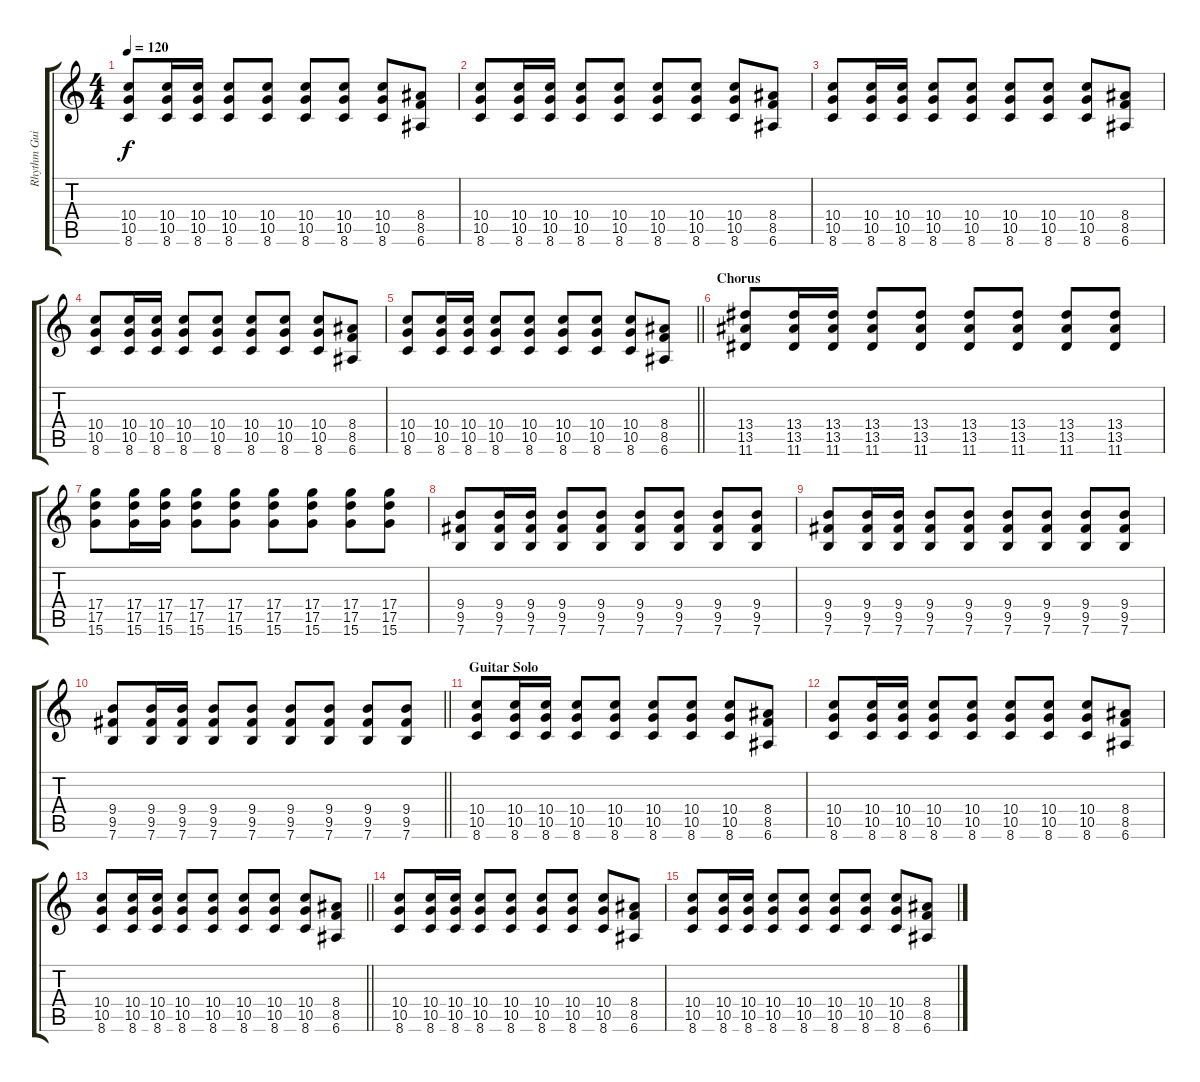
\track ("Rhythm Guitar" "Rhythm Gui") {instrument overdrivenguitar}
\staff {score tabs}
\tuning (E4 B3 G3 D3 A2 E2) {hide}
\ts (4 4)
\tempo 120
\clef g2
\ks c
(10.4 10.5 8.6).8{dy f} (10.4 10.5 8.6).16 (10.4 10.5 8.6).16 (10.4 10.5 8.6).8 (10.4 10.5 8.6).8 (10.4 10.5 8.6).8 (10.4 10.5 8.6).8 (10.4 10.5 8.6).8 (8.4 8.5 6.6).8 |
(10.4 10.5 8.6).8 (10.4 10.5 8.6).16 (10.4 10.5 8.6).16 (10.4 10.5 8.6).8 (10.4 10.5 8.6).8 (10.4 10.5 8.6).8 (10.4 10.5 8.6).8 (10.4 10.5 8.6).8 (8.4 8.5 6.6).8 |
(10.4 10.5 8.6).8 (10.4 10.5 8.6).16 (10.4 10.5 8.6).16 (10.4 10.5 8.6).8 (10.4 10.5 8.6).8 (10.4 10.5 8.6).8 (10.4 10.5 8.6).8 (10.4 10.5 8.6).8 (8.4 8.5 6.6).8 |
(10.4 10.5 8.6).8 (10.4 10.5 8.6).16 (10.4 10.5 8.6).16 (10.4 10.5 8.6).8 (10.4 10.5 8.6).8 (10.4 10.5 8.6).8 (10.4 10.5 8.6).8 (10.4 10.5 8.6).8 (8.4 8.5 6.6).8 |
\barLineRight lightlight
(10.4 10.5 8.6).8 (10.4 10.5 8.6).16 (10.4 10.5 8.6).16 (10.4 10.5 8.6).8 (10.4 10.5 8.6).8 (10.4 10.5 8.6).8 (10.4 10.5 8.6).8 (10.4 10.5 8.6).8 (8.4 8.5 6.6).8 |
\section ("" "Chorus")
(13.4 13.5 11.6).8 (13.4 13.5 11.6).16 (13.4 13.5 11.6).16 (13.4 13.5 11.6).8 (13.4 13.5 11.6).8 (13.4 13.5 11.6).8 (13.4 13.5 11.6).8 (13.4 13.5 11.6).8 (13.4 13.5 11.6).8 |
(17.4 17.5 15.6).8 (17.4 17.5 15.6).16 (17.4 17.5 15.6).16 (17.4 17.5 15.6).8 (17.4 17.5 15.6).8 (17.4 17.5 15.6).8 (17.4 17.5 15.6).8 (17.4 17.5 15.6).8 (17.4 17.5 15.6).8 |
(9.4 9.5 7.6).8 (9.4 9.5 7.6).16 (9.4 9.5 7.6).16 (9.4 9.5 7.6).8 (9.4 9.5 7.6).8 (9.4 9.5 7.6).8 (9.4 9.5 7.6).8 (9.4 9.5 7.6).8 (9.4 9.5 7.6).8 |
(9.4 9.5 7.6).8 (9.4 9.5 7.6).16 (9.4 9.5 7.6).16 (9.4 9.5 7.6).8 (9.4 9.5 7.6).8 (9.4 9.5 7.6).8 (9.4 9.5 7.6).8 (9.4 9.5 7.6).8 (9.4 9.5 7.6).8 |
\barLineRight lightlight
(9.4 9.5 7.6).8 (9.4 9.5 7.6).16 (9.4 9.5 7.6).16 (9.4 9.5 7.6).8 (9.4 9.5 7.6).8 (9.4 9.5 7.6).8 (9.4 9.5 7.6).8 (9.4 9.5 7.6).8 (9.4 9.5 7.6).8 |
\section ("" "Guitar Solo")
(10.4 10.5 8.6).8 (10.4 10.5 8.6).16 (10.4 10.5 8.6).16 (10.4 10.5 8.6).8 (10.4 10.5 8.6).8 (10.4 10.5 8.6).8 (10.4 10.5 8.6).8 (10.4 10.5 8.6).8 (8.4 8.5 6.6).8 |
(10.4 10.5 8.6).8 (10.4 10.5 8.6).16 (10.4 10.5 8.6).16 (10.4 10.5 8.6).8 (10.4 10.5 8.6).8 (10.4 10.5 8.6).8 (10.4 10.5 8.6).8 (10.4 10.5 8.6).8 (8.4 8.5 6.6).8 |
\barLineRight lightlight
(10.4 10.5 8.6).8 (10.4 10.5 8.6).16 (10.4 10.5 8.6).16 (10.4 10.5 8.6).8 (10.4 10.5 8.6).8 (10.4 10.5 8.6).8 (10.4 10.5 8.6).8 (10.4 10.5 8.6).8 (8.4 8.5 6.6).8 |
(10.4 10.5 8.6).8 (10.4 10.5 8.6).16 (10.4 10.5 8.6).16 (10.4 10.5 8.6).8 (10.4 10.5 8.6).8 (10.4 10.5 8.6).8 (10.4 10.5 8.6).8 (10.4 10.5 8.6).8 (8.4 8.5 6.6).8 |
(10.4 10.5 8.6).8 (10.4 10.5 8.6).16 (10.4 10.5 8.6).16 (10.4 10.5 8.6).8 (10.4 10.5 8.6).8 (10.4 10.5 8.6).8 (10.4 10.5 8.6).8 (10.4 10.5 8.6).8 (8.4 8.5 6.6).8
